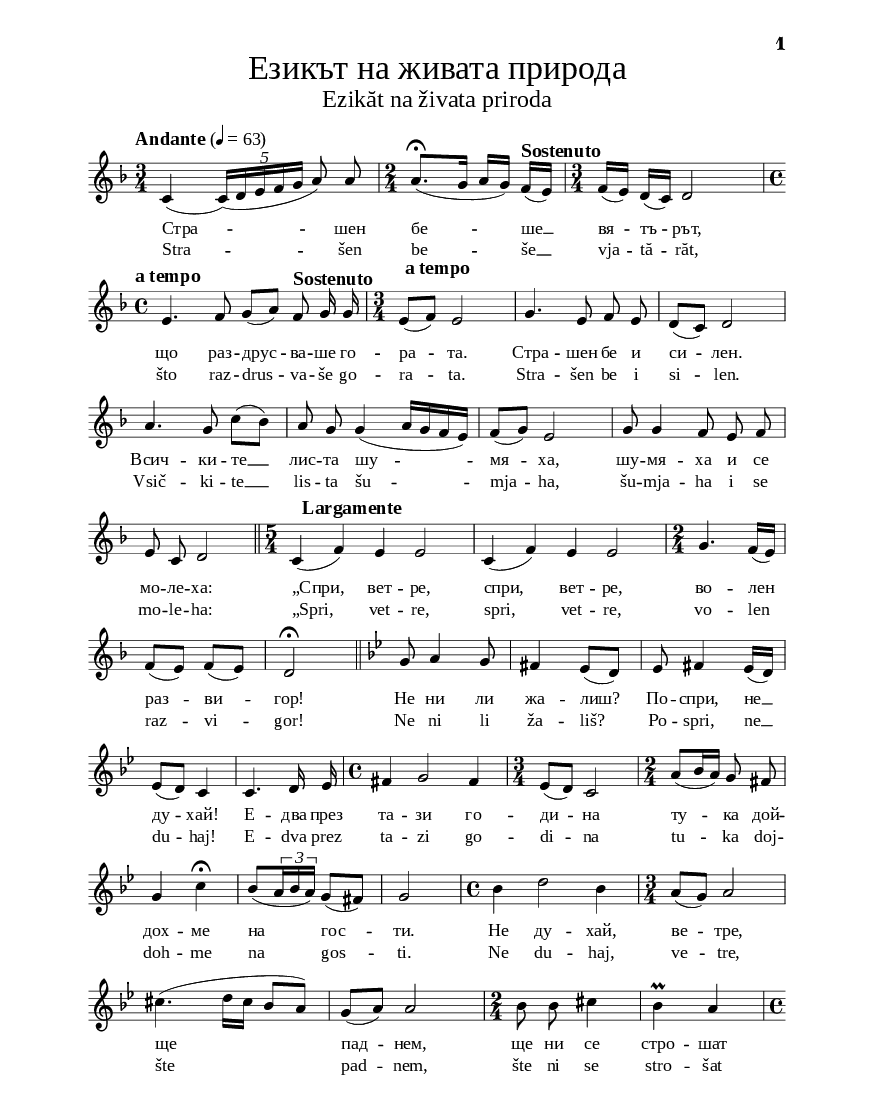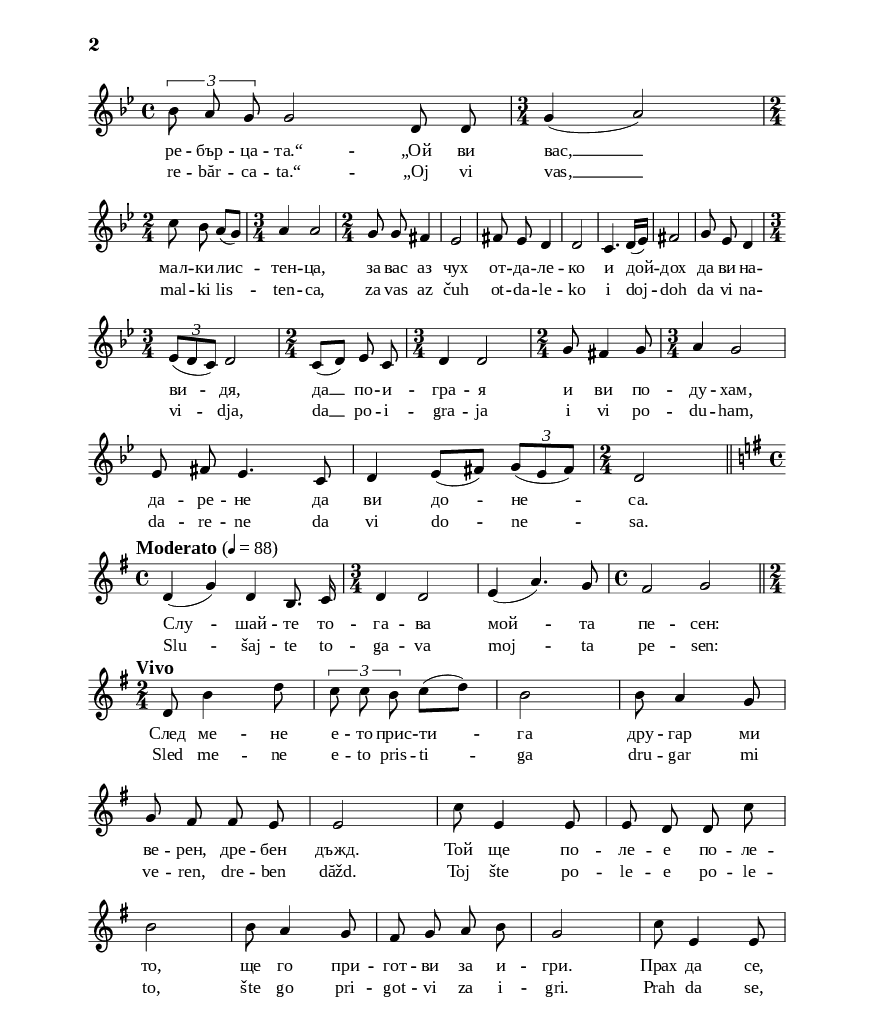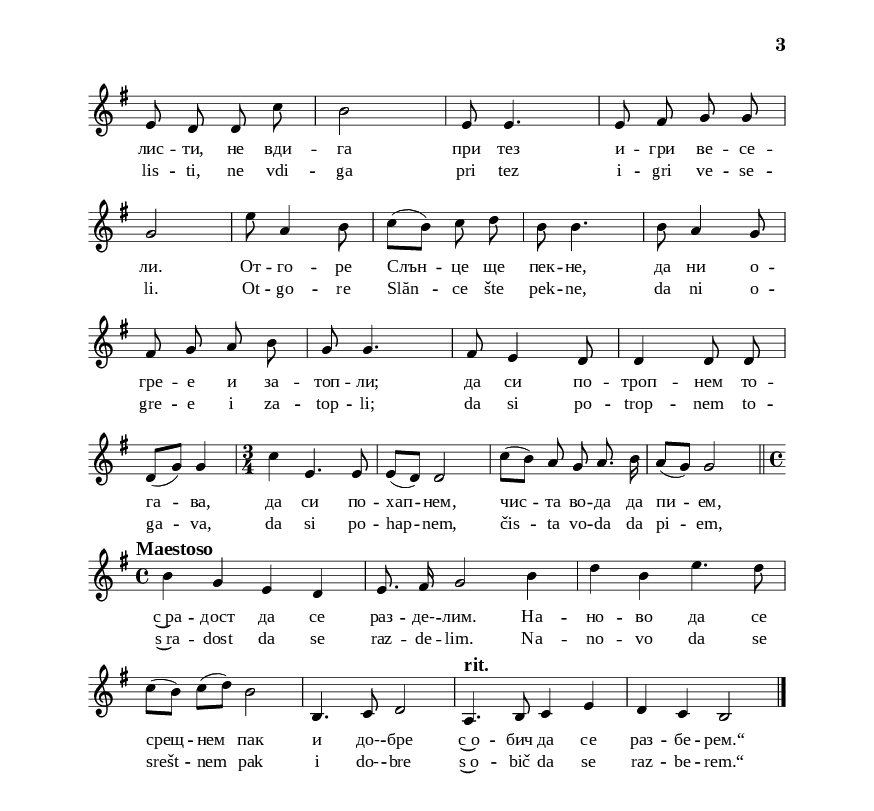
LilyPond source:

\version "2.24.3"

\include "include/globals.ily"

\bookpart {
  \label #'ref130
  \tocItem \markup "Езикът на живата природа – Ezikăt na živata priroda"
  \include "include/bookpart-paper.ily"
  \score {
    \include "include/score-layout.ily"


    \new Voice \absolute {
      \clef treble
      \key f \major
      \time 3/4
      \tempoFunc "Andante" 4 "63"
      \autoBeamOff
      c'4 ( \once \omit TupletBracket
      \times 4/5  {
        c'16 ) ( [  d'16  e'16  f'16
        g'16 ]
      }
      a'8 )    a'8  | % 2
      \time 2/4  | % 2
      a'8. ( ^\fermata [  g'16 ]  a'16 [  g'16
      ) ]  \tempo "Sostenuto" f'16 ( [ e'16 ) ]
      | % 3
      \time 3/4  | % 3
      f'16 ( [  e'16 ) ]  d'16 ( [  c'16 ) ]
      d'2 \break | % 4
      \time 4/4  | % 4
      \tempo "a tempo" e'4. f'8  g'8 ( [
      a'8 ) ] \tempo "Sostenuto" f'8 g'16
      g'16 | % 5
      \time 3/4  | % 5
      \tempo "       a tempo" e'8 ( [ f'8 ) ]
      e'2 | % 6
      g'4.  e'8  f'8  e'8 | % 7
      d'8 ( [  c'8 ) ]  d'2 \break | % 8
      a'4.  g'8  c''8 ( [  bes'8 ) ] | % 9
      a'8  g'8  g'4 (  a'16 [  g'16
      f'16  e'16 ) ] |
      f'8 ( [  g'8 ) ]  e'2 | % 11
      g'8  g'4  f'8  e'8  f'8  \break | % 12
      e'8  c'8  d'2 |   % 13
      \time 5/4  | \bar "||" % 13
      \tempo "        Largamente" c'4 ( f'4 )
      e'4  e'2 | % 14
      c'4 (  f'4 )  e'4  e'2 | % 15
      \time 2/4  | % 15
      g'4.  f'16 ( [  e'16 ) ] \break | % 16
      f'8 ( [  e'8 ) ]  f'8 ( [  e'8 ) ] | % 17
      d'2 ^\fermata \bar "||"
      \key g \minor | % 18
      g'8  a'4  g'8 | % 19
      fis'4  es'8 ( [  d'8 ) ] |
      es'8  fis'4  es'16 [(   d'16 )] |  \break % 21
      es'8 ( [  d'8 ) ]  c'4   |   % 22
      c'4.  d'16  es'16 | % 23
      \time 4/4  | % 23
      fis'4  g'2  fis'4 | % 24
      \time 3/4  | % 24
      es'8 ( [  d'8 ) ]  c'2 | % 25
      \time 2/4  | % 25
      a'8 ( [  bes'16  a'16 ) ]  g'8
      fis'8 \break  | % 26
      g'4  c''4 ^\fermata  | % 27
      \slurDown \stemUp bes'8 ([
      \times 2/3  {
        a'16   bes'16  a'16 ) ]
      } \slurNeutral \stemNeutral
      g'8 ( [  fis'8 ) ] | % 28
      g'2  | % 29
      \time 4/4  | % 29
      bes'4  d''2  bes'4 |
      \time 3/4  |
      a'8 ( [  g'8 ) ]  a'2  \break | % 31
      cis''4. (  d''16 [  cis''16 ]
      bes'8 [  a'8 ) ]  | % 32
      g'8 ( [  a'8 ) ]  a'2 | % 33
      \time 2/4  | % 33
      bes'8  bes'8  cis''4 | % 34
      bes'4 \prall  a'4 |  \break % 35
      
      \pageBreak
      \time 4/4  | % 35

      \times 2/3  {
        bes'8  a'8  g'8
      }
      g'2   d'8  d'8   | % 36
      \time 3/4  | % 36
      g'4 (  a'2 ) | % 37
      \time 2/4  | \break  % 37
      c''8  bes'8  a'8 ( [  g'8 ) ]  | % 38
      \time 3/4  | % 38
      a'4  a'2  |    % 39
      \time 2/4  | % 39
      g'8  g'8  fis'4 |
      es'2 | % 41
      fis'8  es'8  d'4 | % 42
      d'2 | % 43
      c'4.  d'16 ( [  es'16 ) ] | % 44
      fis'2 | % 45
      g'8  es'8  d'4 | % 46
      \time 3/4  | \break  % 46
      \once \omit TupletBracket
      \times 2/3  {
        es'8 ( [  d'8  c'8 ) ]
      }
      d'2 | % 47
      \time 2/4  | % 47
      c'8 ( [  d'8 ) ]  es'8  c'8  | % 48
      \time 3/4  | % 48
      d'4  d'2 | % 49
      \time 2/4  | % 49
      g'8  fis'4  g'8 |
      \time 3/4  |
      a'4  g'2 \break | % 51
      es'8  fis'8  es'4.  c'8 | % 52
      d'4  es'8 ( [  fis'8 ) ]
      \times 2/3  {
        g'8 ( [  es'8  fis'8 ) ]
      }
      | % 53
      \time 2/4  | % 53
      d'2 \bar "||" \break
      \key g \major \time 4/4 | % 54
      \tempoFunc "Moderato" 4 "88"
      d'4 (  g'4 )  d'4  b8. c'16
      | % 55
      \time 3/4  | % 55
      d'4  d'2 | % 56
      e'4 (  a'4. )  g'8 | % 57
      \time 4/4  | % 57
      fis'2  g'2 \bar "||" \break
      \time 2/4  | % 58
      \tempo "Vivo" d'8 b'4  d''8 | % 59
      \tupletUp \times 2/3  {
        c''8   c''8  b'8
      } \tupletNeutral
      c''8 ( [  d''8 ) ] | 
      b'2 | % 61
      b'8  a'4  g'8 | \break % 62
      g'8  fis'8  fis'8  e'8 | % 63
      e'2 | % 64
      c''8  e'4  e'8 | % 65
      e'8  d'8  d'8  c''8 | \break % 66
      b'2 | % 67
      b'8  a'4  g'8  | % 68
      fis'8  g'8  a'8  b'8 |  % 69
      g'2 | 
      c''8  e'4  e'8 | \pageBreak % 71
      e'8  d'8  d'8  c''8 | % 72
      b'2  | % 73
      e'8  e'4. |   % 74
      e'8  fis'8  g'8  g'8 \break | % 75
      g'2  | % 76
      e''8  a'4  b'8 | % 77
      c''8 ( [  b'8 ) ]  c''8  d''8 | % 78
      b'8  b'4. | % 79
      b'8  a'4  g'8 |\break 
      fis'8  g'8  a'8  b'8 | % 81
      g'8  g'4. | % 82
      fis'8  e'4  d'8 |
      d'4  d'8  d'8 | \break % 84
      d'8 ( [  g'8 ) ]  g'4 | % 85
      \time 3/4  | % 85
      c''4  e'4.  e'8 | % 86
      e'8 ( [  d'8 ) ]  d'2 | % 87
      c''8 ( [  b'8 ) ]  a'8  g'8
      a'8.  b'16  | % 88
      a'8 ( [  g'8 ) ]  g'2 | \bar "||" \break % 89
      \time 4/4  | % 89
      \tempo "Maestoso" b'4 g'4  e'4
      d'4 |
      e'8.  fis'16  g'2  b'4 | % 91
      d''4  b'4  e''4.  d''8 \break | % 92
      c''8 ( [  b'8 ) ]  c''8 ( [
      d''8 ) ]  b'2 | % 93
      b4.  c'8  d'2 | % 94
      \tempo "rit." a4. b8  c'4
      e'4 | % 95
      d'4  c'4  b2 \bar "|."
    }

    \addlyrics {
      Стра --  шен
      бе --   ше __  вя -- тъ
      -- рът, що раз -- друс -- ва --
      ше го -- ра -- та. Стра -- шен
      бе и си -- лен. Всич -- ки -- те __
      лис -- та шу --
      мя -- ха, шу -- мя -- ха и се
      мо -- ле -- ха: „Спри,  вет --
      ре, спри,  вет -- ре, во -- лен
      раз -- ви -- гор! Не ни
      ли жа -- лиш?  По -- спри, не __
      ду -- хай! Е -- два през та
      -- зи го -- ди -- на ту --
      ка дой -- дох -- ме на
      гос -- ти. Не ду -- хай, ве --
      тре, ще      пад --
      нем, ще ни се стро -- шат ре --
      бър -- ца -- та.“ -- „Ой ви вас, __
      мал -- ки лис -- тен -- ца,
      за вас аз чух от -- да -- ле -- ко
      и дой -- дох да ви на -- ви
      --  дя, да __  по -- и -- гра --
      я и ви по -- ду -- хам, да -- ре --
      не да ви до -- не --  са.
      Слу -- шай -- те то -- га -- ва
      мой -- та пе -- сен: След ме --
      не е -- то прис -- ти -- га дру
      -- гар ми ве -- рен, дре -- бен
      дъжд. Той ще по -- ле -- е по --
      ле -- то, ще го при -- гот -- ви
      за и -- гри. Прах да се, лис --
      ти, не вди -- га при тез и -- гри
      ве -- се -- ли. От -- го -- ре Слън
      -- це ще пек -- не, да ни о --
      гре -- е и за -- топ -- ли; да си
      по -- троп -- нем то -- га  -- ва,
      да си по -- хап  -- нем, чис
      -- та во -- да да пи  -- ем,
      с~ра -- дост да се раз -- де- --
      лим. На -- но -- во да се срещ
      -- нем  пак и "до-" -- бре с~о
      -- бич да се раз -- бе -- рем.“}
       \addlyrics {
      Stra --  šen
      be --   še __  vja -- tă
      -- răt, što raz -- drus -- va --
      še go -- ra -- ta. Stra -- šen
      be i si -- len. Vsič -- ki -- te __
      lis -- ta šu --
      mja -- ha, šu -- mja -- ha i se
      mo -- le -- ha: „Spri,  vet --
      re, spri,  vet -- re, vo -- len
      raz -- vi -- gor! Ne ni
      li ža -- liš?  Po -- spri, ne __
      du -- haj! E -- dva prez ta
      -- zi go -- di -- na tu --
      ka doj -- doh -- me na
      gos -- ti. Ne du -- haj, ve --
      tre, šte      pad --
      nem, šte ni se stro -- šat re --
      băr -- ca -- ta.“ -- „Oj vi vas, __
      mal -- ki lis -- ten -- ca,
      za vas az čuh ot -- da -- le -- ko
      i doj -- doh da vi na -- vi
      --  dja, da __  po -- i -- gra --
      ja i vi po -- du -- ham, da -- re --
      ne da vi do -- ne --  sa.
      Slu -- šaj -- te to -- ga -- va
      moj -- ta pe -- sen: Sled me --
      ne e -- to pris -- ti -- ga dru
      -- gar mi ve -- ren, dre -- ben
      dăžd. Toj šte po -- le -- e po --
      le -- to, šte go pri -- got -- vi
      za i -- gri. Prah da se, lis --
      ti, ne vdi -- ga pri tez i -- gri
      ve -- se -- li. Ot -- go -- re Slăn
      -- ce šte pek -- ne, da ni o --
      gre -- e i za -- top -- li; da si
      po -- trop -- nem to -- ga  -- va,
      da si po -- hap  -- nem, čis
      -- ta vo -- da da pi  -- em,
      s~ra -- dost da se raz -- de --
      lim. Na -- no -- vo da se srešt
      -- nem  pak i "do-" -- bre s~o
      -- bič da se raz -- be -- rem.“}

      \header {
        title = \titleFunc "Езикът на живата природа" "Ezikăt na živata priroda"
      }

      \midi{}

    } % score

    \pageBreak


    % include foreign translation(s) of the song
    \version "2.24.3"

\markup \fill-line { \fontsize #deTitleFontSize "Die Sprache der lebendigen Natur" }
\markup \null
\markup \null
\markup \fontsize #deCoupletFontSize {
  \hspace #12
  \override #`(baseline-skip . ,deCoupletBaselineSkip)

  \column {

 \line { " " Furchtbar war der Wind,}

 \line { " " der den Wald durchschüttelte.}

 \line { " " Furchtbar und stark war er.}

 \line { " " Alle Blätter raschelten,}

 \line { " " sie raschelten und beteten:}

 \line { " " „Höre auf, Wind, höre auf Wind,}

 \line { " " freier Frühlingswind.}
 \line { " "}

 \line { " " Hast du kein Mitleid mit uns?}

 \line { " " Höre auf, wehe nicht!}

 \line { " " Erst in diesem Jahr kamen wir hier zu Besuch.}

 \line { " " Wehe nicht, oh Wind, wir werden herunterfallen.}

 \line { " " Unsere Rippen werden brechen.“}

\line { " "}

 \line { " " „Hier seid ihr kleine Blättchen, }

 \line { " " ich hörte von ferne von euch}

 \line { " " und kam, euch zu sehen,}

 \line { " " mit euch zu spielen und euch zu umwehen.}

 \line { " "}

 \line { " " Dann hört mein Lied:}

 \line { " " Nach mir kommt mein treuer Freund,}

 \line { " " der Nieselregen.}

 \line { " " Er wird den Acker gießen,}

 \line { " " und ihn für Spiele vorbereiten.}

 \line { " " Damit kein Staub aufsteigt, ihr Blätter,}

 \line { " " bei diesen fröhlichen Spielen.}

\line { " "}

 \line { " " Von oben wird die Sonne beginnen zu scheinen,}

 \line { " " und uns bescheinen und wärmen,}

 \line { " " damit wir dann tanzen, }

 \line { " " damit wir essen, }

 \line { " " damit wir reines Wasser trinken}

 \line { " " und in Freude auseinandergehen.}

 \line { " " Auf dass wir uns wieder treffen}

 \line { " " und gut mit Liebe verstehen.“}

  }
}


  } % bookpart
